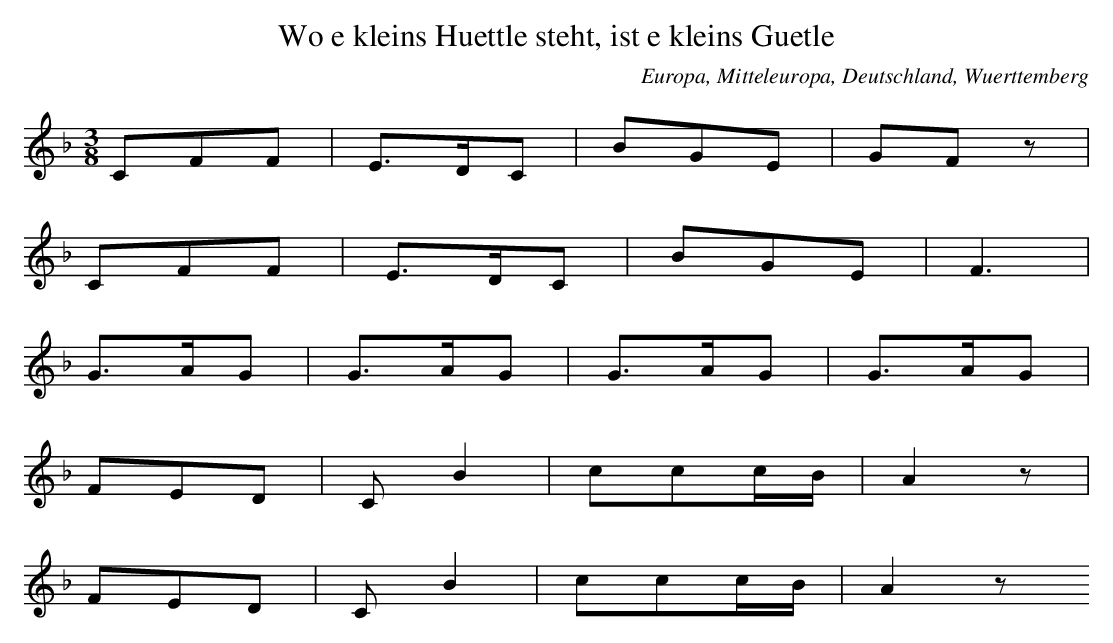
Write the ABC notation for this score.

X:1
T: Wo e kleins Huettle steht, ist e kleins Guetle
O: Europa, Mitteleuropa, Deutschland, Wuerttemberg
M: 3/8
L: 1/16
K: F
C2F2F2 | E3DC2 | B2G2E2 | G2F2z2 |
C2F2F2 | E3DC2 | B2G2E2 | F6 |
G3AG2 | G3AG2 | G3AG2 | G3AG2 |
F2E2D2 | C2B4 | c2c2cB | A4z2 |
F2E2D2 | C2B4 | c2c2cB | A4z2
